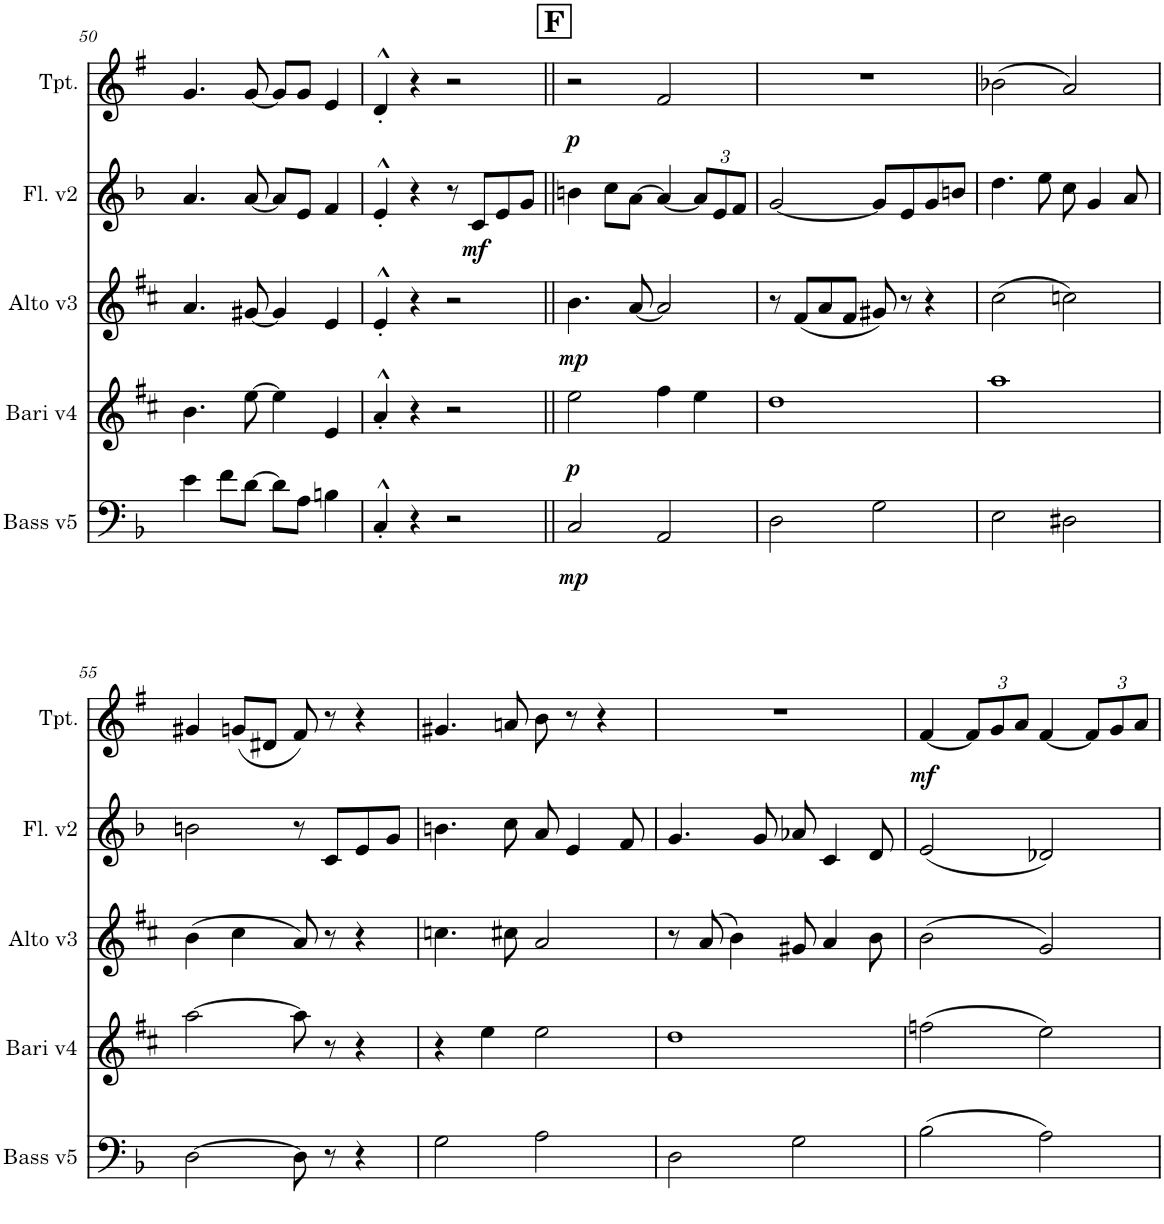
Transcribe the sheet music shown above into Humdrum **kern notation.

**kern	**dynam	**kern	**dynam	**kern	**dynam	**kern	**dynam	**kern	**dynam
*part5	*part5	*part4	*part4	*part3	*part3	*part2	*part2	*part1	*part1
*staff5	*staff5	*staff4	*staff4	*staff3	*staff3	*staff2	*staff2	*staff1	*staff1
*I"Bass v5	*	*I"Bari v4	*	*I"Alto v3	*	*I"Flute v2	*	*I"Trumpet v1	*
*I'Bass v5	*	*I'Bari v4	*	*I'Alto v3	*	*I'Fl. v2	*	*I'Tpt.	*
!!LO:PB:g=z
*clefF4	*	*clefG2	*	*clefG2	*	*clefG2	*	*clefG2	*
*Trd7c12	*	*Trd12c21	*	*Trd5c9	*	*	*	*Trd1c2	*
*k[b-]	*	*k[f#c#]	*	*k[f#c#]	*	*k[b-]	*	*k[f#]	*
*M4/4	*	*M4/4	*	*M4/4	*	*M4/4	*	*M4/4	*
=50	=50	=50	=50	=50	=50	=50	=50	=50	=50
4e\	.	4.b\	.	4.a/	.	4.a/	.	4.g/	.
8f\L	.	.	.	.	.	.	.	.	.
[8d\J	.	[8ee\	.	[8g#X/	.	[8a/	.	[8g/	.
8d\L]	.	4ee\]	.	4g#/]	.	8a/L]	.	8g/L]	.
8A\J	.	.	.	.	.	8e/J	.	8g/J	.
4Bn\	.	4e/	.	4e/	.	4f/	.	4e/	.
=51	=51	=51	=51	=51	=51	=51	=51	=51	=51
4C'^^/	.	4a'^^/	.	4e'^^/	.	4e'^^/	.	4d'^^/	.
4r	.	4r	.	4r	.	4r	.	4r	.
2r	.	2r	.	2r	.	8r	.	2r	.
!	!	!	!	!	!	!	!LO:DY:b	!	!
.	.	.	.	.	.	8c/L	mf	.	.
.	.	.	.	.	.	8e/	.	.	.
.	.	.	.	.	.	8g/J	.	.	.
!!LO:REH:place=s1:a:B:cj:fs=14:t=F
=52||	=52||	=52||	=52||	=52||	=52||	=52||	=52||	=52||	=52||
!	!LO:DY:b	!	!LO:DY:b	!	!LO:DY:b	!	!	!	!LO:DY:b
2C/	mp	2ee\	p	4.b\	mp	4bn\	.	2r	p
.	.	.	.	.	.	8cc\L	.	.	.
.	.	.	.	[8a/	.	[8a\J	.	.	.
2AA/	.	4ff#\	.	2a/]	.	4a/_	.	2f#/	.
*	*	*	*	*	*	*Xbrackettup	*	*	*
.	.	4ee\	.	.	.	12a/L]	.	.	.
.	.	.	.	.	.	12e/	.	.	.
.	.	.	.	.	.	12f/J	.	.	.
=53	=53	=53	=53	=53	=53	=53	=53	=53	=53
2D\	.	1dd	.	8r	.	[2g/	.	1r	.
.	.	.	.	(8f#/L	.	.	.	.	.
.	.	.	.	8a/	.	.	.	.	.
.	.	.	.	8f#/J	.	.	.	.	.
2G\	.	.	.	8g#X/)	.	8g/L]	.	.	.
.	.	.	.	8r	.	8e/	.	.	.
.	.	.	.	4r	.	8g/	.	.	.
.	.	.	.	.	.	8bn/J	.	.	.
=54	=54	=54	=54	=54	=54	=54	=54	=54	=54
2E\	.	1aa	.	(2cc#\	.	4.dd\	.	(2b-X\	.
.	.	.	.	.	.	8ee\	.	.	.
2D#X\	.	.	.	2ccn\)	.	8cc\	.	2a/)	.
.	.	.	.	.	.	4g/	.	.	.
.	.	.	.	.	.	8a/	.	.	.
!!LO:LB:g=z
=55	=55	=55	=55	=55	=55	=55	=55	=55	=55
[2D\	.	[2aa\	.	(4b\	.	2bn\	.	4g#X/	.
.	.	.	.	4cc#\	.	.	.	(8gn/L	.
.	.	.	.	.	.	.	.	8d#X/J	.
8D\]	.	8aa\]	.	8a/)	.	8r	.	8f#/)	.
8r	.	8r	.	8r	.	8c/L	.	8r	.
4r	.	4r	.	4r	.	8e/	.	4r	.
.	.	.	.	.	.	8g/J	.	.	.
=56	=56	=56	=56	=56	=56	=56	=56	=56	=56
2G\	.	4r	.	4.ccn\	.	4.bn\	.	4.g#X/	.
.	.	4ee\	.	.	.	.	.	.	.
.	.	.	.	8cc#X\	.	8cc\	.	8an/	.
2A\	.	2ee\	.	2a/	.	8a/	.	8b\	.
.	.	.	.	.	.	4e/	.	8r	.
.	.	.	.	.	.	.	.	4r	.
.	.	.	.	.	.	8f/	.	.	.
=57	=57	=57	=57	=57	=57	=57	=57	=57	=57
2D\	.	1dd	.	8r	.	4.g/	.	1r	.
.	.	.	.	(8a/	.	.	.	.	.
.	.	.	.	4b\)	.	.	.	.	.
.	.	.	.	.	.	8g/	.	.	.
2G\	.	.	.	8g#X/	.	8a-X/	.	.	.
.	.	.	.	4a/	.	4c/	.	.	.
.	.	.	.	8b\	.	8d/	.	.	.
=58	=58	=58	=58	=58	=58	=58	=58	=58	=58
!	!	!	!	!	!	!	!	!	!LO:DY:b
(2B-\	.	(2ffn\	.	(2b\	.	(2e/	.	[4f#/	mf
*	*	*	*	*	*	*	*	*Xbrackettup	*
.	.	.	.	.	.	.	.	12f#/L]	.
.	.	.	.	.	.	.	.	12g/	.
.	.	.	.	.	.	.	.	12a/J	.
2A\)	.	2ee\)	.	2g/)	.	2d-X/)	.	[4f#/	.
.	.	.	.	.	.	.	.	12f#/L]	.
.	.	.	.	.	.	.	.	12g/	.
.	.	.	.	.	.	.	.	12a/J	.
=	=	=	=	=	=	=	=	=	=
*-	*-	*-	*-	*-	*-	*-	*-	*-	*-
